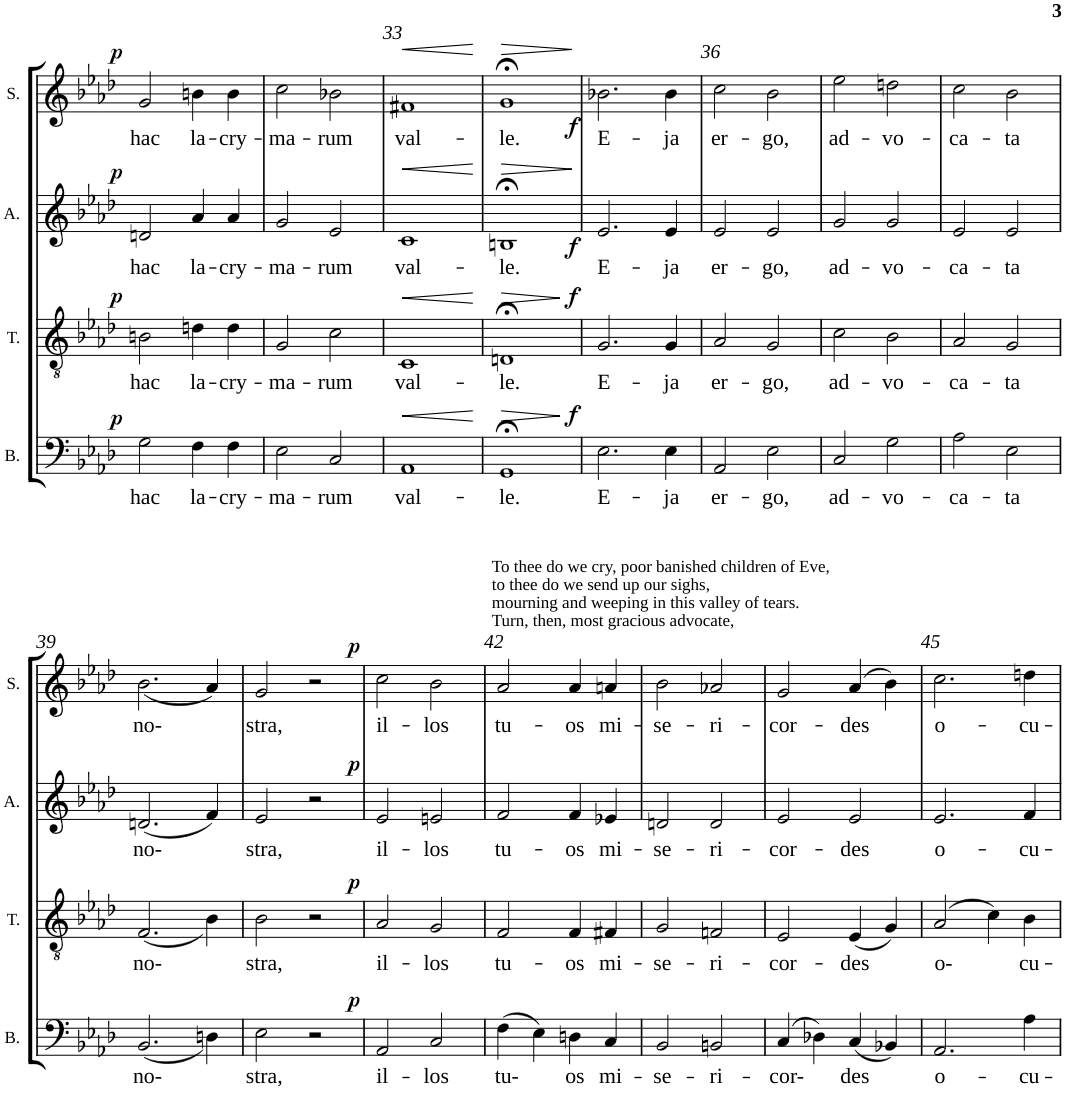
**kern	**text	**dynam	**kern	**text	**dynam	**kern	**text	**dynam	**kern	**text	**dynam
*part4	*part4	*part4	*part3	*part3	*part3	*part2	*part2	*part2	*part1	*part1	*part1
*staff4	*staff4	*staff4	*staff3	*staff3	*staff3	*staff2	*staff2	*staff2	*staff1	*staff1	*staff1
*I"Bass	*	*	*I"Tenor	*	*	*I"Alto	*	*	*I"Soprano	*	*
*I'B.	*	*	*I'T.	*	*	*I'A.	*	*	*I'S.	*	*
!!LO:PB:g=z
*clefF4	*	*	*clefGv2	*	*	*clefG2	*	*	*clefG2	*	*
*k[b-e-a-d-]	*	*	*k[b-e-a-d-]	*	*	*k[b-e-a-d-]	*	*	*k[b-e-a-d-]	*	*
*A-:	*	*	*A-:	*	*	*A-:	*	*	*A-:	*	*
*M2/2	*	*	*M2/2	*	*	*M2/2	*	*	*M2/2	*	*
*met(c|)	*	*	*met(c|)	*	*	*met(c|)	*	*	*met(c|)	*	*
=31	=31	=31	=31	=31	=31	=31	=31	=31	=31	=31	=31
!	!LO:LY:b	!LO:DY:a	!	!LO:LY:b	!LO:DY:a	!	!LO:LY:b	!LO:DY:a	!	!LO:LY:b	!LO:DY:a
2G\	hac	p	2Bn\	hac	p	2dn/	hac	p	2g/	hac	p
!	!LO:LY:b	!	!	!LO:LY:b	!	!	!LO:LY:b	!	!	!LO:LY:b	!
4F\	la-	.	4dn\	la-	.	4a-/	la-	.	4bn\	la-	.
!	!LO:LY:b	!	!	!LO:LY:b	!	!	!LO:LY:b	!	!	!LO:LY:b	!
4F\	-cry-	.	4d\	-cry-	.	4a-/	-cry-	.	4b\	-cry-	.
=32	=32	=32	=32	=32	=32	=32	=32	=32	=32	=32	=32
!	!LO:LY:b	!	!	!LO:LY:b	!	!	!LO:LY:b	!	!	!LO:LY:b	!
2E-\	-ma-	.	2G/	-ma-	.	2g/	-ma-	.	2cc\	-ma-	.
!	!LO:LY:b	!	!	!LO:LY:b	!	!	!LO:LY:b	!	!	!LO:LY:b	!
2C/	-rum	.	2c\	-rum	.	2e-/	-rum	.	2b-X\	-rum	.
=33	=33	=33	=33	=33	=33	=33	=33	=33	=33	=33	=33
!	!LO:LY:b	!LO:HP:b	!	!LO:LY:b	!LO:HP:b	!	!LO:LY:b	!LO:HP:b	!	!LO:LY:b	!LO:HP:b
1AA-	val-	<	1C	val-	<	1c	val-	<	1f#X	val-	<
.	.	[	.	.	[	.	.	[	.	.	[
=34	=34	=34	=34	=34	=34	=34	=34	=34	=34	=34	=34
!LO:TX:b:t=To thee do we cry, poor banished children of Eve,	!	!	!	!	!	!	!	!	!	!	!
!LO:TX:b:t=to thee do we send up our sighs,	!	!	!	!	!	!	!	!	!	!	!
!LO:TX:b:t=mourning and weeping in this valley of tears.	!	!	!	!	!	!	!	!	!	!	!
!LO:TX:b:t=Turn, then, most gracious advocate,	!	!	!	!	!	!	!	!	!	!	!
!	!LO:LY:b	!LO:HP:b	!	!LO:LY:b	!LO:HP:b	!	!LO:LY:b	!LO:HP:b	!	!LO:LY:b	!LO:HP:b
1GG;<	-le.	>	1Dn;<	-le.	>	1Bn;<	-le.	>	1g;<	-le.	>
.	.	]	.	.	]	.	.	]	.	.	]
=35	=35	=35	=35	=35	=35	=35	=35	=35	=35	=35	=35
!	!LO:LY:b	!LO:DY:a	!	!LO:LY:b	!LO:DY:a	!	!LO:LY:b	!LO:DY:b	!	!LO:LY:b	!LO:DY:b
2.E-\	E-	f	2.G/	E-	f	2.e-/	E-	f	2.b-X\	E-	f
!	!LO:LY:b	!	!	!LO:LY:b	!	!	!LO:LY:b	!	!	!LO:LY:b	!
4E-\	-ja	.	4G/	-ja	.	4e-/	-ja	.	4b-\	-ja	.
=36	=36	=36	=36	=36	=36	=36	=36	=36	=36	=36	=36
!	!LO:LY:b	!	!	!LO:LY:b	!	!	!LO:LY:b	!	!	!LO:LY:b	!
2AA-/	er-	.	2A-/	er-	.	2e-/	er-	.	2cc\	er-	.
!	!LO:LY:b	!	!	!LO:LY:b	!	!	!LO:LY:b	!	!	!LO:LY:b	!
2E-\	-go,	.	2G/	-go,	.	2e-/	-go,	.	2b-\	-go,	.
=37	=37	=37	=37	=37	=37	=37	=37	=37	=37	=37	=37
!	!LO:LY:b	!	!	!LO:LY:b	!	!	!LO:LY:b	!	!	!LO:LY:b	!
2C/	ad-	.	2c\	ad-	.	2g/	ad-	.	2ee-\	ad-	.
!	!LO:LY:b	!	!	!LO:LY:b	!	!	!LO:LY:b	!	!	!LO:LY:b	!
2G\	-vo-	.	2B-\	-vo-	.	2g/	-vo-	.	2ddn\	-vo-	.
=38	=38	=38	=38	=38	=38	=38	=38	=38	=38	=38	=38
!	!LO:LY:b	!	!	!LO:LY:b	!	!	!LO:LY:b	!	!	!LO:LY:b	!
2A-\	-ca-	.	2A-/	-ca-	.	2e-/	-ca-	.	2cc\	-ca-	.
!	!LO:LY:b	!	!	!LO:LY:b	!	!	!LO:LY:b	!	!	!LO:LY:b	!
2E-\	-ta	.	2G/	-ta	.	2e-/	-ta	.	2b-\	-ta	.
!!LO:LB:g=z
=39	=39	=39	=39	=39	=39	=39	=39	=39	=39	=39	=39
!	!LO:LY:b	!	!	!LO:LY:b	!	!	!LO:LY:b	!	!	!LO:LY:b	!
(<2.BB-/	no-	.	(<2.F/	no-	.	(<2.dn/	no-	.	(<2.b-\	no-	.
4Dn\)	.	.	4B-\)	.	.	4f/)	.	.	4a-/)	.	.
=40	=40	=40	=40	=40	=40	=40	=40	=40	=40	=40	=40
!	!LO:LY:b	!	!	!LO:LY:b	!	!	!LO:LY:b	!	!	!LO:LY:b	!
2E-\	stra,	.	2B-\	stra,	.	2e-/	stra,	.	2g/	stra,	.
2r	.	.	2r	.	.	2r	.	.	2r	.	.
=41	=41	=41	=41	=41	=41	=41	=41	=41	=41	=41	=41
!	!LO:LY:b	!LO:DY:a	!	!LO:LY:b	!LO:DY:a	!	!LO:LY:b	!LO:DY:a	!	!LO:LY:b	!LO:DY:a
2AA-/	il-	p	2A-/	il-	p	2e-/	il-	p	2cc\	il-	p
!	!LO:LY:b	!	!	!LO:LY:b	!	!	!LO:LY:b	!	!	!LO:LY:b	!
2C/	-los	.	2G/	-los	.	2en/	-los	.	2b-\	-los	.
=42	=42	=42	=42	=42	=42	=42	=42	=42	=42	=42	=42
!	!LO:LY:b	!	!	!LO:LY:b	!	!	!LO:LY:b	!	!	!LO:LY:b	!
(>4F\	tu-	.	2F/	tu-	.	2f/	tu-	.	2a-/	tu-	.
4E-\)	.	.	.	.	.	.	.	.	.	.	.
!	!LO:LY:b	!	!	!LO:LY:b	!	!	!LO:LY:b	!	!	!LO:LY:b	!
4Dn\	os	.	4F/	-os	.	4f/	-os	.	4a-/	-os	.
!	!LO:LY:b	!	!	!LO:LY:b	!	!	!LO:LY:b	!	!	!LO:LY:b	!
4C/	mi-	.	4F#X/	mi-	.	4e-X/	mi-	.	4an/	mi-	.
=43	=43	=43	=43	=43	=43	=43	=43	=43	=43	=43	=43
!	!LO:LY:b	!	!	!LO:LY:b	!	!	!LO:LY:b	!	!	!LO:LY:b	!
2BB-/	-se-	.	2G/	-se-	.	2dn/	-se-	.	2b-\	-se-	.
!	!LO:LY:b	!	!	!LO:LY:b	!	!	!LO:LY:b	!	!	!LO:LY:b	!
2BBn/	-ri-	.	2Fn/	-ri-	.	2d/	-ri-	.	2a-X/	-ri-	.
=44	=44	=44	=44	=44	=44	=44	=44	=44	=44	=44	=44
!	!LO:LY:b	!	!	!LO:LY:b	!	!	!LO:LY:b	!	!	!LO:LY:b	!
(>4C/	-cor-	.	2E-/	-cor-	.	2e-/	-cor-	.	2g/	-cor-	.
4D-X\)	.	.	.	.	.	.	.	.	.	.	.
!	!LO:LY:b	!	!	!LO:LY:b	!	!	!LO:LY:b	!	!	!LO:LY:b	!
(<4C/	des	.	(<4E-/	-des	.	2e-/	-des	.	(>4a-/	-des	.
4BB-X/)	.	.	4G/)	.	.	.	.	.	4b-\)	.	.
=45	=45	=45	=45	=45	=45	=45	=45	=45	=45	=45	=45
!	!LO:LY:b	!	!	!LO:LY:b	!	!	!LO:LY:b	!	!	!LO:LY:b	!
2.AA-/	o-	.	(>2A-/	o-	.	2.e-/	o-	.	2.cc\	o-	.
.	.	.	4c\)	.	.	.	.	.	.	.	.
!	!LO:LY:b	!	!	!LO:LY:b	!	!	!LO:LY:b	!	!	!LO:LY:b	!
4A-\	-cu-	.	4B-\	cu-	.	4f/	-cu-	.	4ddn\	-cu-	.
=	=	=	=	=	=	=	=	=	=	=	=
*-	*-	*-	*-	*-	*-	*-	*-	*-	*-	*-	*-
